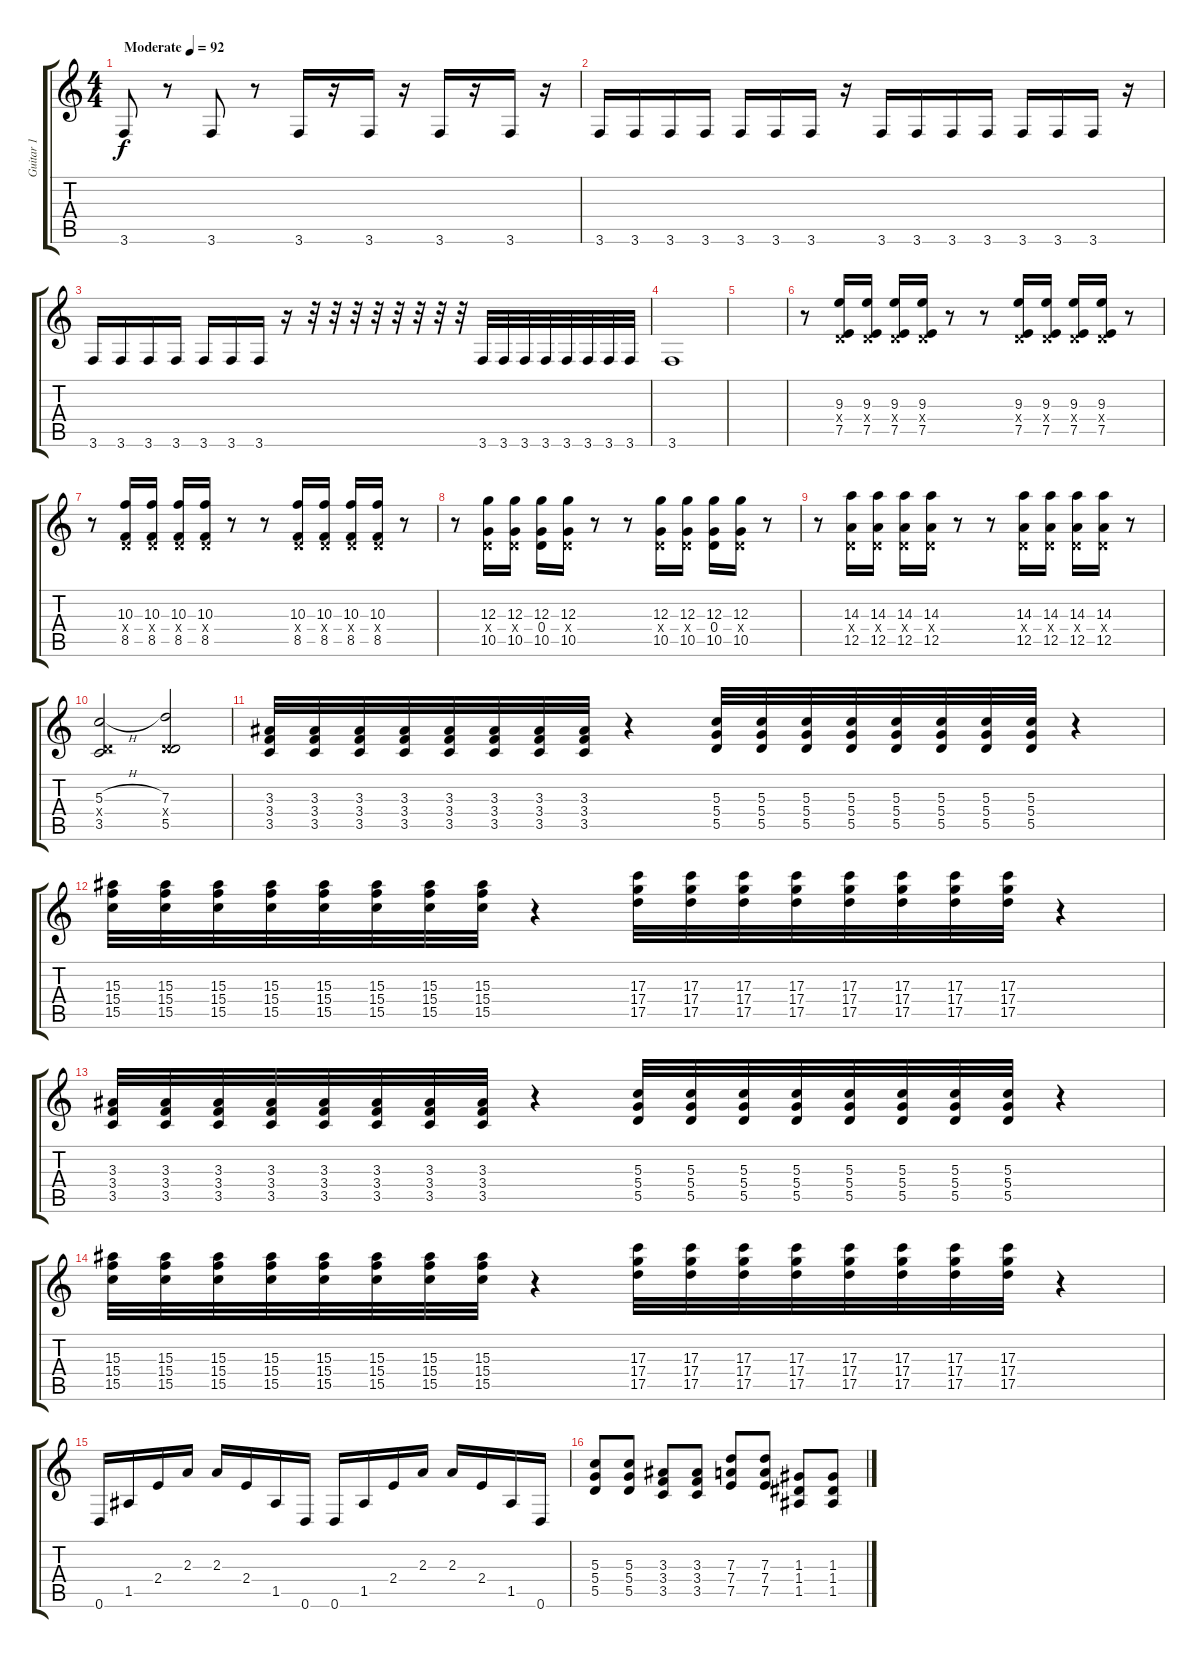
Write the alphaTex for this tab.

\track ("Guitar 1" "Guitar 1") {instrument distortionguitar}
\staff {score tabs}
\tuning (E4 B3 G3 D3 A2 D2) {hide}
\ts (4 4)
\tempo (92 "Moderate")
\clef g2
\ks c
3.6.8{dy f instrument distortionguitar} r.8 3.6.8 r.8 3.6.16 r.16 3.6.16 r.16 3.6.16 r.16 3.6.16 r.16 |
3.6.16 3.6.16 3.6.16 3.6.16 3.6.16 3.6.16 3.6.16 r.16 3.6.16 3.6.16 3.6.16 3.6.16 3.6.16 3.6.16 3.6.16 r.16 |
3.6.16 3.6.16 3.6.16 3.6.16 3.6.16 3.6.16 3.6.16 r.16 r.32 r.32 r.32 r.32 r.32 r.32 r.32 r.32 3.6.32 3.6.32 3.6.32 3.6.32 3.6.32 3.6.32 3.6.32 3.6.32 |
3.6.1 |
|
r.8 (9.3 0.4{x} 7.5).16 (9.3 0.4{x} 7.5).16 (9.3 0.4{x} 7.5).16 (9.3 0.4{x} 7.5).16 r.8 r.8 (9.3 0.4{x} 7.5).16 (9.3 0.4{x} 7.5).16 (9.3 0.4{x} 7.5).16 (9.3 0.4{x} 7.5).16 r.8 |
r.8 (10.3 0.4{x} 8.5).16 (10.3 0.4{x} 8.5).16 (10.3 0.4{x} 8.5).16 (10.3 0.4{x} 8.5).16 r.8 r.8 (10.3 0.4{x} 8.5).16 (10.3 0.4{x} 8.5).16 (10.3 0.4{x} 8.5).16 (10.3 0.4{x} 8.5).16 r.8 |
r.8 (12.3 0.4{x} 10.5).16 (12.3 0.4{x} 10.5).16 (12.3 0.4 10.5).16 (12.3 0.4{x} 10.5).16 r.8 r.8 (12.3 0.4{x} 10.5).16 (12.3 0.4{x} 10.5).16 (12.3 0.4 10.5).16 (12.3 0.4{x} 10.5).16 r.8 |
r.8 (14.3 0.4{x} 12.5).16 (14.3 0.4{x} 12.5).16 (14.3 0.4{x} 12.5).16 (14.3 0.4{x} 12.5).16 r.8 r.8 (14.3 0.4{x} 12.5).16 (14.3 0.4{x} 12.5).16 (14.3 0.4{x} 12.5).16 (14.3 0.4{x} 12.5).16 r.8 |
(5.3{h} 0.4{x} 3.5).2 (7.3 0.4{x} 5.5).2 |
(3.3 3.4 3.5).32 (3.3 3.4 3.5).32 (3.3 3.4 3.5).32 (3.3 3.4 3.5).32 (3.3 3.4 3.5).32 (3.3 3.4 3.5).32 (3.3 3.4 3.5).32 (3.3 3.4 3.5).32 r.4 (5.3 5.4 5.5).32 (5.3 5.4 5.5).32 (5.3 5.4 5.5).32 (5.3 5.4 5.5).32 (5.3 5.4 5.5).32 (5.3 5.4 5.5).32 (5.3 5.4 5.5).32 (5.3 5.4 5.5).32 r.4 |
(15.3 15.4 15.5).32 (15.3 15.4 15.5).32 (15.3 15.4 15.5).32 (15.3 15.4 15.5).32 (15.3 15.4 15.5).32 (15.3 15.4 15.5).32 (15.3 15.4 15.5).32 (15.3 15.4 15.5).32 r.4 (17.3 17.4 17.5).32 (17.3 17.4 17.5).32 (17.3 17.4 17.5).32 (17.3 17.4 17.5).32 (17.3 17.4 17.5).32 (17.3 17.4 17.5).32 (17.3 17.4 17.5).32 (17.3 17.4 17.5).32 r.4 |
(3.3 3.4 3.5).32 (3.3 3.4 3.5).32 (3.3 3.4 3.5).32 (3.3 3.4 3.5).32 (3.3 3.4 3.5).32 (3.3 3.4 3.5).32 (3.3 3.4 3.5).32 (3.3 3.4 3.5).32 r.4 (5.3 5.4 5.5).32 (5.3 5.4 5.5).32 (5.3 5.4 5.5).32 (5.3 5.4 5.5).32 (5.3 5.4 5.5).32 (5.3 5.4 5.5).32 (5.3 5.4 5.5).32 (5.3 5.4 5.5).32 r.4 |
(15.3 15.4 15.5).32 (15.3 15.4 15.5).32 (15.3 15.4 15.5).32 (15.3 15.4 15.5).32 (15.3 15.4 15.5).32 (15.3 15.4 15.5).32 (15.3 15.4 15.5).32 (15.3 15.4 15.5).32 r.4 (17.3 17.4 17.5).32 (17.3 17.4 17.5).32 (17.3 17.4 17.5).32 (17.3 17.4 17.5).32 (17.3 17.4 17.5).32 (17.3 17.4 17.5).32 (17.3 17.4 17.5).32 (17.3 17.4 17.5).32 r.4 |
0.6.16 1.5.16 2.4.16 2.3.16 2.3.16 2.4.16 1.5.16 0.6.16 0.6.16 1.5.16 2.4.16 2.3.16 2.3.16 2.4.16 1.5.16 0.6.16 |
(5.3 5.4 5.5).8 (5.3 5.4 5.5).8 (3.3 3.4 3.5).8 (3.3 3.4 3.5).8 (7.3 7.4 7.5).8 (7.3 7.4 7.5).8 (1.3 1.4 1.5).8 (1.3 1.4 1.5).8
